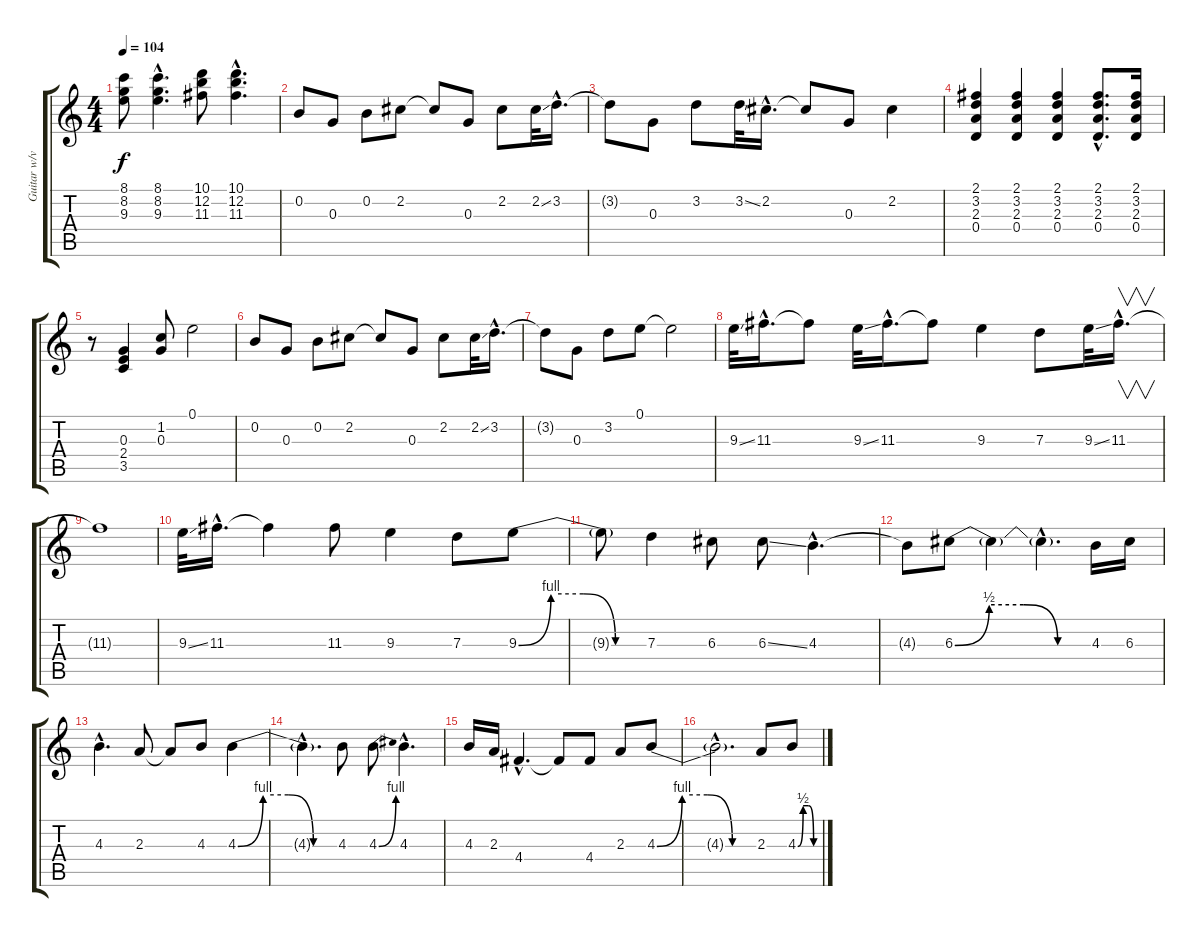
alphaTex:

\track ("Guitar w/vibe Effect" "Guitar w/v") {instrument electricguitarjazz}
\staff {score tabs}
\tuning (E4 B3 G3 D3 A2 E2) {hide}
\ts (4 4)
\tempo 104
\clef g2
\ks c
(8.1 8.2 9.3).8{dy f} (8.1{hac} 8.2{hac} 9.3{hac}).4{d} (10.1 12.2 11.3).8 (10.1{hac} 12.2{hac} 11.3{hac}).4{d} |
0.2.8 0.3.8 0.2.8 2.2.8 2.2{t}.8 0.3.8 2.2.8 2.2{ss}.32 3.2{hac}.16{d} |
3.2{t}.8 0.3.8 3.2.8 3.2{ss}.32 2.2{hac}.16{d} 2.2{t}.8 0.3.8 2.2.4 |
(2.1 3.2 2.3 0.4).4 (2.1 3.2 2.3 0.4).4 (2.1 3.2 2.3 0.4).4 (2.1{hac} 3.2{hac} 2.3{hac} 0.4{hac}).8{d} (2.1 3.2 2.3 0.4).16 |
r.8 (0.3 2.4 3.5).4 (1.2 0.3).8 0.1.2 |
0.2.8 0.3.8 0.2.8 2.2.8 2.2{t}.8 0.3.8 2.2.8 2.2{ss}.32 3.2{hac}.16{d} |
3.2{t}.8 0.3.8 3.2.8 0.1.8 0.1{t}.2 |
9.3{ss}.32 11.3{hac}.16{d} 11.3{t}.8 9.3{ss}.32 11.3{hac}.16{d} 11.3{t}.8 9.3.4 7.3.8 9.3{ss}.32 11.3{hac}.16{v d} |
11.3{t}.1 |
9.3{ss}.32 11.3{hac}.16{d} 11.3{t}.4 11.3.8 9.3.4 7.3.8 9.3{be (custom 0 0 15 4 30 4 45 0 60 0)}.8 |
9.3{t}.8 7.3.4 6.3.8 6.3{ss}.8 4.3{hac}.4{d} |
4.3{t}.8 6.3{be (custom 0 0 15 2 30 2 45 0 60 0)}.8 6.3{t}.4 6.3{hac t}.4{d} 4.3.16 6.3.16 |
4.3{hac}.4{d} 2.3.8 2.3{t}.8 4.3.8 4.3{be (custom 0 0 15 4 30 4 45 0 60 0)}.4 |
4.3{hac t}.4{d} 4.3.8 4.3{be (bend 0 0 60 4)}.8 4.3{hac}.4{d} |
4.3.16 2.3.16 4.4{hac}.4{d} 4.4{t}.8 4.4.8 2.3.8 4.3{be (custom 0 0 15 4 30 4 45 0 60 0)}.8 |
4.3{hac t}.2{d} 2.3.8 4.3{be (custom 0 0 15 2 30 2 45 0 60 0)}.8
